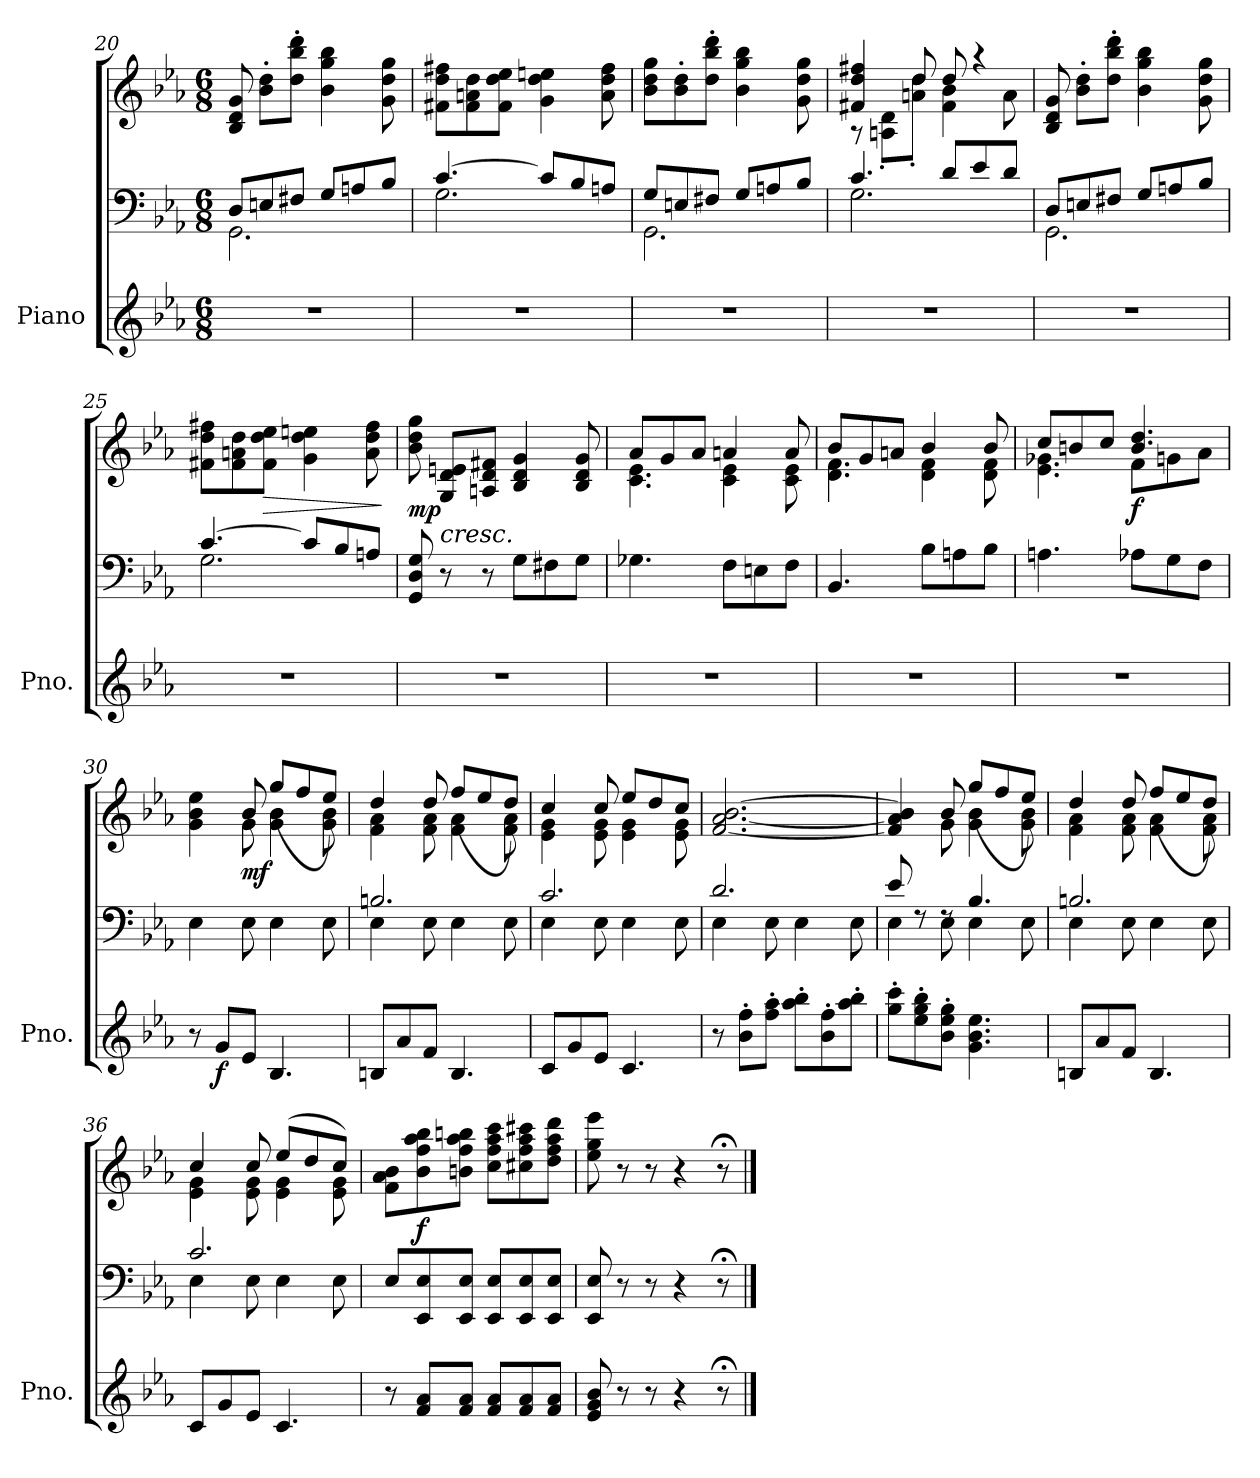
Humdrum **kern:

**kern	**kern	**kern	**dynam
*part1	*part1	*part1	*part1
*staff3	*staff2	*staff1	*staff1/2/3
*I"Piano	*	*	*
*I'Pno.	*	*	*
*clefG2	*clefF4	*clefG2	*
*k[b-e-a-]	*k[b-e-a-]	*k[b-e-a-]	*
*M6/8	*M6/8	*M6/8	*
=20	=20	=20	=20
*	*^	*	*
2.r	8D/L	2.GG\	8B-/ 8d/ 8g/	.
.	8En/	.	8b-\' 8dd\'L	.
.	8F#X/J	.	8dd\' 8bb-\' 8ddd\'J	.
.	8G/L	.	4b-\ 4gg\ 4bb-\	.
.	8An/	.	.	.
.	8B-/J	.	8g\ 8dd\ 8gg\	.
=21	=21	=21	=21	=21
2.r	[4.c/	2.G\	8f#X\ 8dd\ 8ff#X\L	.
.	.	.	8f#\ 8an\ 8dd\	.
.	.	.	8f#\ 8dd\ 8ee-\J	.
.	8c/L]	.	4g\ 4dd\ 4een\	.
.	8B-/	.	.	.
.	8An/J	.	8a\ 8dd\ 8ff#\	.
=22	=22	=22	=22	=22
2.r	8G/L	2.GG\	8b-\ 8dd\ 8gg\L	.
.	8En/	.	8b-\' 8dd\'	.
.	8F#X/J	.	8dd\' 8bb-\' 8ddd\'J	.
.	8G/L	.	4b-\ 4gg\ 4bb-\	.
.	8An/	.	.	.
.	8B-/J	.	8g\ 8dd\ 8gg\	.
!!LO:LB:g=z
=23	=23	=23	=23	=23
*	*	*	*^	*
2.r	4.c/	2.G\	4f#X/ 4dd/ 4ff#X/	8r	.
.	.	.	.	8An\' 8d\'L	.
.	.	.	8dd/	8an\' 8dd\'J	.
.	8d/L	.	8dd/	4f#\ 4b-\	.
.	8e-/	.	4r	.	.
.	8d/J	.	.	8a\	.
*	*	*	*v	*v	*
=24	=24	=24	=24	=24
2.r	8D/L	2.GG\	8B-/ 8d/ 8g/	.
.	8En/	.	8b-\' 8dd\'L	.
.	8F#X/J	.	8dd\' 8bb-\' 8ddd\'J	.
.	8G/L	.	4b-\ 4gg\ 4bb-\	.
.	8An/	.	.	.
.	8B-/J	.	8g\ 8dd\ 8gg\	.
=25	=25	=25	=25	=25
2.r	[4.c/	2.G\	8f#X\ 8dd\ 8ff#X\L	.
.	.	.	8f#\ 8an\ 8dd\	.
!	!	!	!	!LO:HP:b
.	.	.	8f#\ 8dd\ 8ee-\J	>
.	8c/L]	.	4g\ 4dd\ 4een\	.
.	8B-/	.	.	.
.	8An/J	.	8a\ 8dd\ 8ff#\	.
*	*v	*v	*	*
.	.	.	]
=26	=26	=26	=26
!	!	!	!LO:DY:b
2.r	8GG/ 8D/ 8G/	8b-\ 8dd\ 8gg\	mp
!	!	!LO:TX:b:i:t=cresc.	!
.	8r	8G/ 8d/ 8en/L	.
.	8r	8An/ 8d/ 8f#X/J	.
.	8G\L	4B-/ 4d/ 4g/	.
.	8F#X\	.	.
.	8G\J	8B-/ 8d/ 8g/	.
=27	=27	=27	=27
*	*	*^	*
2.r	4.G-X\	8a-/L	4.c\ 4.e-\	.
.	.	8g/	.	.
.	.	8a-/J	.	.
.	8F\L	4an/	4c\ 4e-\	.
.	8En\	.	.	.
.	8F\J	8a/	8c\ 8e-\	.
=28	=28	=28	=28	=28
2.r	4.BB-/	8b-/L	4.d\ 4.f\	.
.	.	8g/	.	.
.	.	8an/J	.	.
.	8B-\L	4b-/	4d\ 4f\	.
.	8An\	.	.	.
.	8B-\J	8b-/	8d\ 8f\	.
!!LO:LB:g=z	!!
=29	=29	=29	=29	=29
2.r	4.An\	8cc/L	4.e-\ 4.g-X\	.
.	.	8bn/	.	.
.	.	8cc/J	.	.
!	!	!	!	!LO:DY:b
.	8A-X\L	4.b/ 4.dd/	8f\L	f
.	8G\	.	8gn\	.
.	8F\J	.	8a-\J	.
=30	=30	=30	=30	=30
8r	4E-\	4g\ 4b-\ 4ee-\	4ryy	.
!	!	!	!	!LO:DY:b=3
8g/L	.	.	.	f
!	!	!	!	!LO:DY:b
8e-/J	8E-\	8g\	8b-/	mf
4.B-/	4E-\	4g\ 4b-\	(>8gg/L	.
.	.	.	8ff/	.
.	8E-\	8g\ 8b-\	8ee-/J)	.
=31	=31	=31	=31	=31
*	*^	*	*	*
8Bn/L	4E-\	2.Bn/	4f\ 4a-\	4dd/	.
8a-/	.	.	.	.	.
8f/J	8E-\	.	8f\ 8a-\	8dd/	.
4.B/	4E-\	.	4f\ 4a-\	(>8ff/L	.
.	.	.	.	8ee-/	.
.	8E-\	.	8f\ 8a-\	8dd/J)	.
=32	=32	=32	=32	=32	=32
8c/L	4E-\	2.c/	4cc/	4e-\ 4g\	.
8g/	.	.	.	.	.
8e-/J	8E-\	.	8cc/	8e-\ 8g\	.
4.c/	4E-\	.	8ee-/L	4e-\ 4g\	.
.	.	.	8dd/	.	.
.	8E-\	.	8cc/J	8e-\ 8g\	.
*	*	*	*v	*v	*
=33	=33	=33	=33	=33
8r	4E-\	2.d/	[2.f/ [2.a-/ [2.b-/	.
8b-\' 8ff\'L	.	.	.	.
8ff\' 8aa-\'J	8E-\	.	.	.
8aa-\' 8bb-\'L	4E-\	.	.	.
8b-\' 8ff\'	.	.	.	.
8aa-\' 8bb-\'J	8E-\	.	.	.
=34	=34	=34	=34	=34
*	*	*	*^	*
8gg\' 8ccc\'L	8e-/	4E-\	4f/] 4a-/] 4b-/]	4ryy	.
8ee-\' 8gg\' 8bb-\'	8rF	.	.	.	.
8b-\' 8ee-\' 8gg\'J	8rF	8E-\	8g\	8b-/	.
4.g\ 4.b-\ 4.ee-\	4.B-/	4E-\	4g\ 4b-\	(>8gg/L	.
.	.	.	.	8ff/	.
.	.	8E-\	8g\ 8b-\	8ee-/J)	.
=35	=35	=35	=35	=35	=35
8Bn/L	4E-\	2.Bn/	4f\ 4a-\	4dd/	.
8a-/	.	.	.	.	.
8f/J	8E-\	.	8f\ 8a-\	8dd/	.
4.B/	4E-\	.	4f\ 4a-\	(>8ff/L	.
.	.	.	.	8ee-/	.
.	8E-\	.	8f\ 8a-\	8dd/J)	.
=36	=36	=36	=36	=36	=36
8c/L	4E-\	2.c/	4cc/	4e-\ 4g\	.
8g/	.	.	.	.	.
8e-/J	8E-\	.	8cc/	8e-\ 8g\	.
4.c/	4E-\	.	(>8ee-/L	4e-\ 4g\	.
.	.	.	8dd/	.	.
.	8E-\	.	8cc/J)	8e-\ 8g\	.
*	*v	*v	*	*	*
*	*	*v	*v	*
!!LO:PB:g=z
=37	=37	=37	=37
8r	8E-/L	8f\ 8a-\ 8b-\L	.
!	!	!	!LO:DY:b
8f/ 8a-/L	8EE-/ 8E-/	8b-\ 8ff\ 8aa-\ 8bb-\	f
8f/ 8a-/J	8EE-/ 8E-/J	8bn\ 8ff\ 8aa-\ 8bbn\J	.
8f/ 8a-/L	8EE-/ 8E-/L	8cc\ 8ff\ 8aa-\ 8ccc\L	.
8f/ 8a-/	8EE-/ 8E-/	8cc#X\ 8ff\ 8aa-\ 8ccc#X\	.
8f/ 8a-/J	8EE-/ 8E-/J	8dd\ 8ff\ 8aa-\ 8ddd\J	.
=38	=38	=38	=38
8e-/ 8g/ 8b-/	8EE-/ 8E-/	8ee-\ 8gg\ 8eee-\	.
8r	8r	8r	.
8r	8r	8r	.
4r	4r	4r	.
8r;<	8r;<	8r;<	.
==	==	==	==
*-	*-	*-	*-
